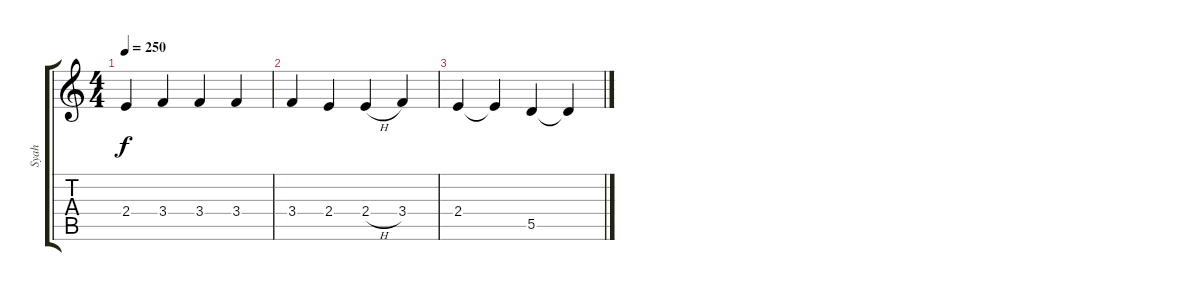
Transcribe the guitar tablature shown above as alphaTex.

\track ("Syah" "Syah") {instrument distortionguitar}
\staff {score tabs}
\tuning (E4 B3 G3 D3 A2 E2) {hide}
\ts (4 4)
\tempo 250
\clef g2
\ks c
2.4.4{dy f} 3.4.4 3.4.4 3.4.4 |
3.4.4 2.4.4 2.4{h}.4 3.4.4 |
2.4.4 2.4{t}.4 5.5.4 5.5{t}.4
